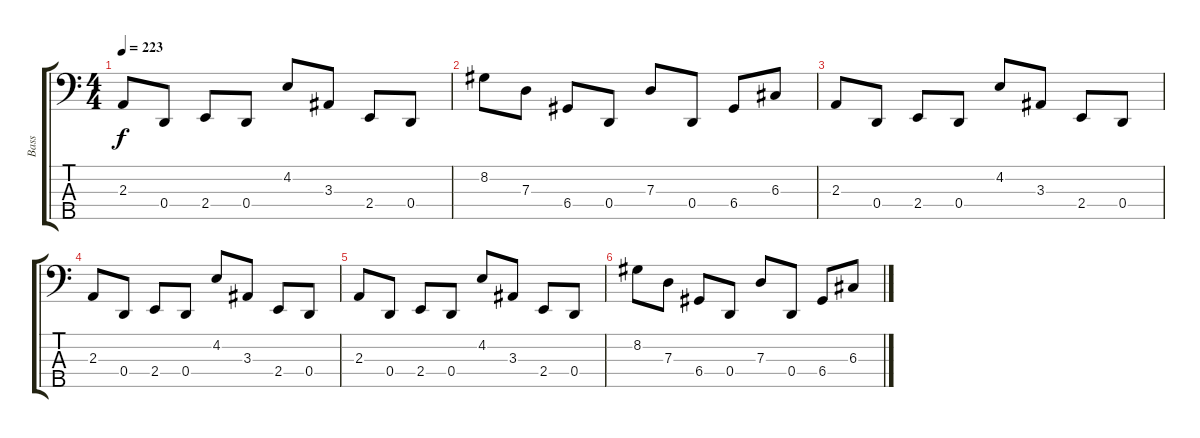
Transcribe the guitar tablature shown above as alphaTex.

\track ("Bass" "Bass") {instrument electricbassfinger}
\staff {score tabs}
\tuning (F2 C2 G1 D1 A0) {hide}
\ts (4 4)
\tempo 223
\clef f4
\ks c
2.3.8{dy f} 0.4.8 2.4.8 0.4.8 4.2.8 3.3.8 2.4.8 0.4.8 |
8.2.8 7.3.8 6.4.8 0.4.8 7.3.8 0.4.8 6.4.8 6.3.8 |
2.3.8 0.4.8 2.4.8 0.4.8 4.2.8 3.3.8 2.4.8 0.4.8 |
2.3.8 0.4.8 2.4.8 0.4.8 4.2.8 3.3.8 2.4.8 0.4.8 |
2.3.8 0.4.8 2.4.8 0.4.8 4.2.8 3.3.8 2.4.8 0.4.8 |
8.2.8 7.3.8 6.4.8 0.4.8 7.3.8 0.4.8 6.4.8 6.3.8
